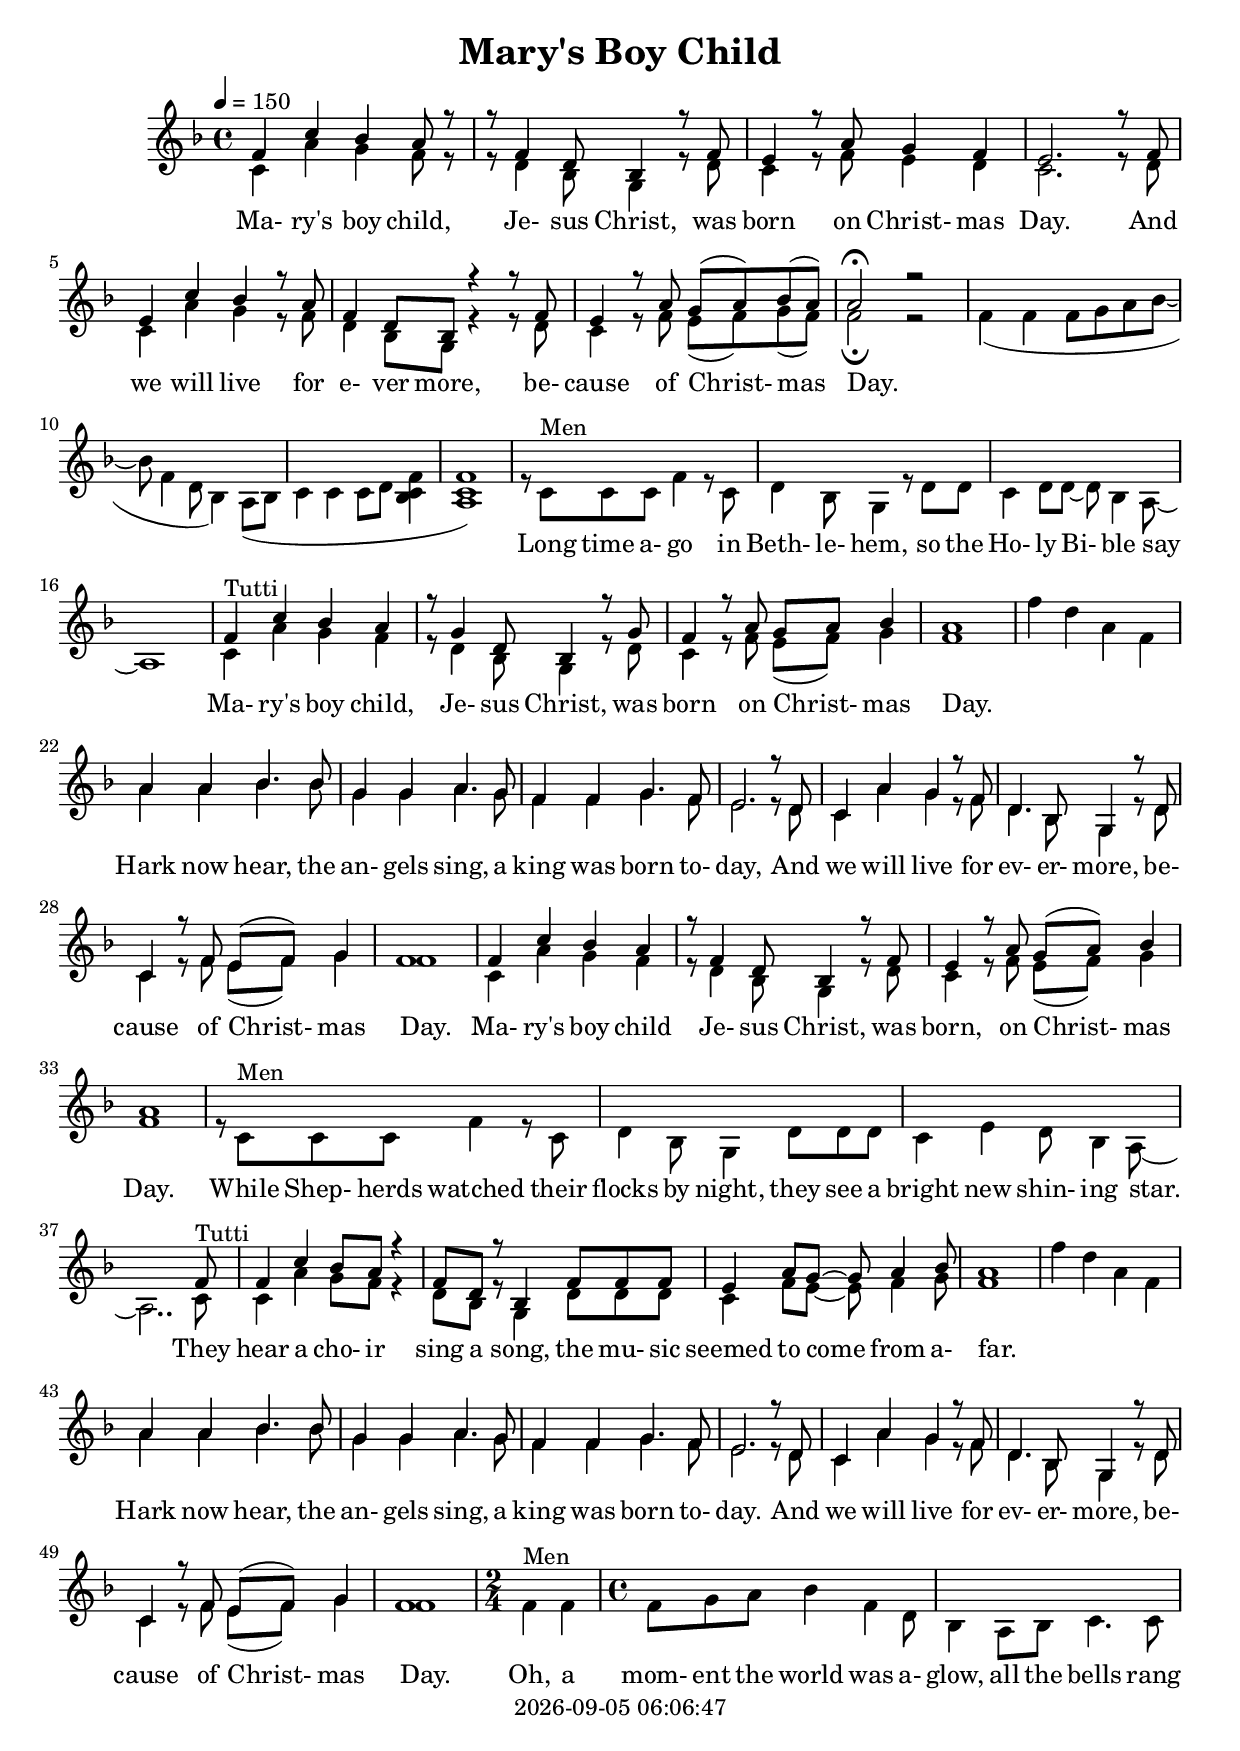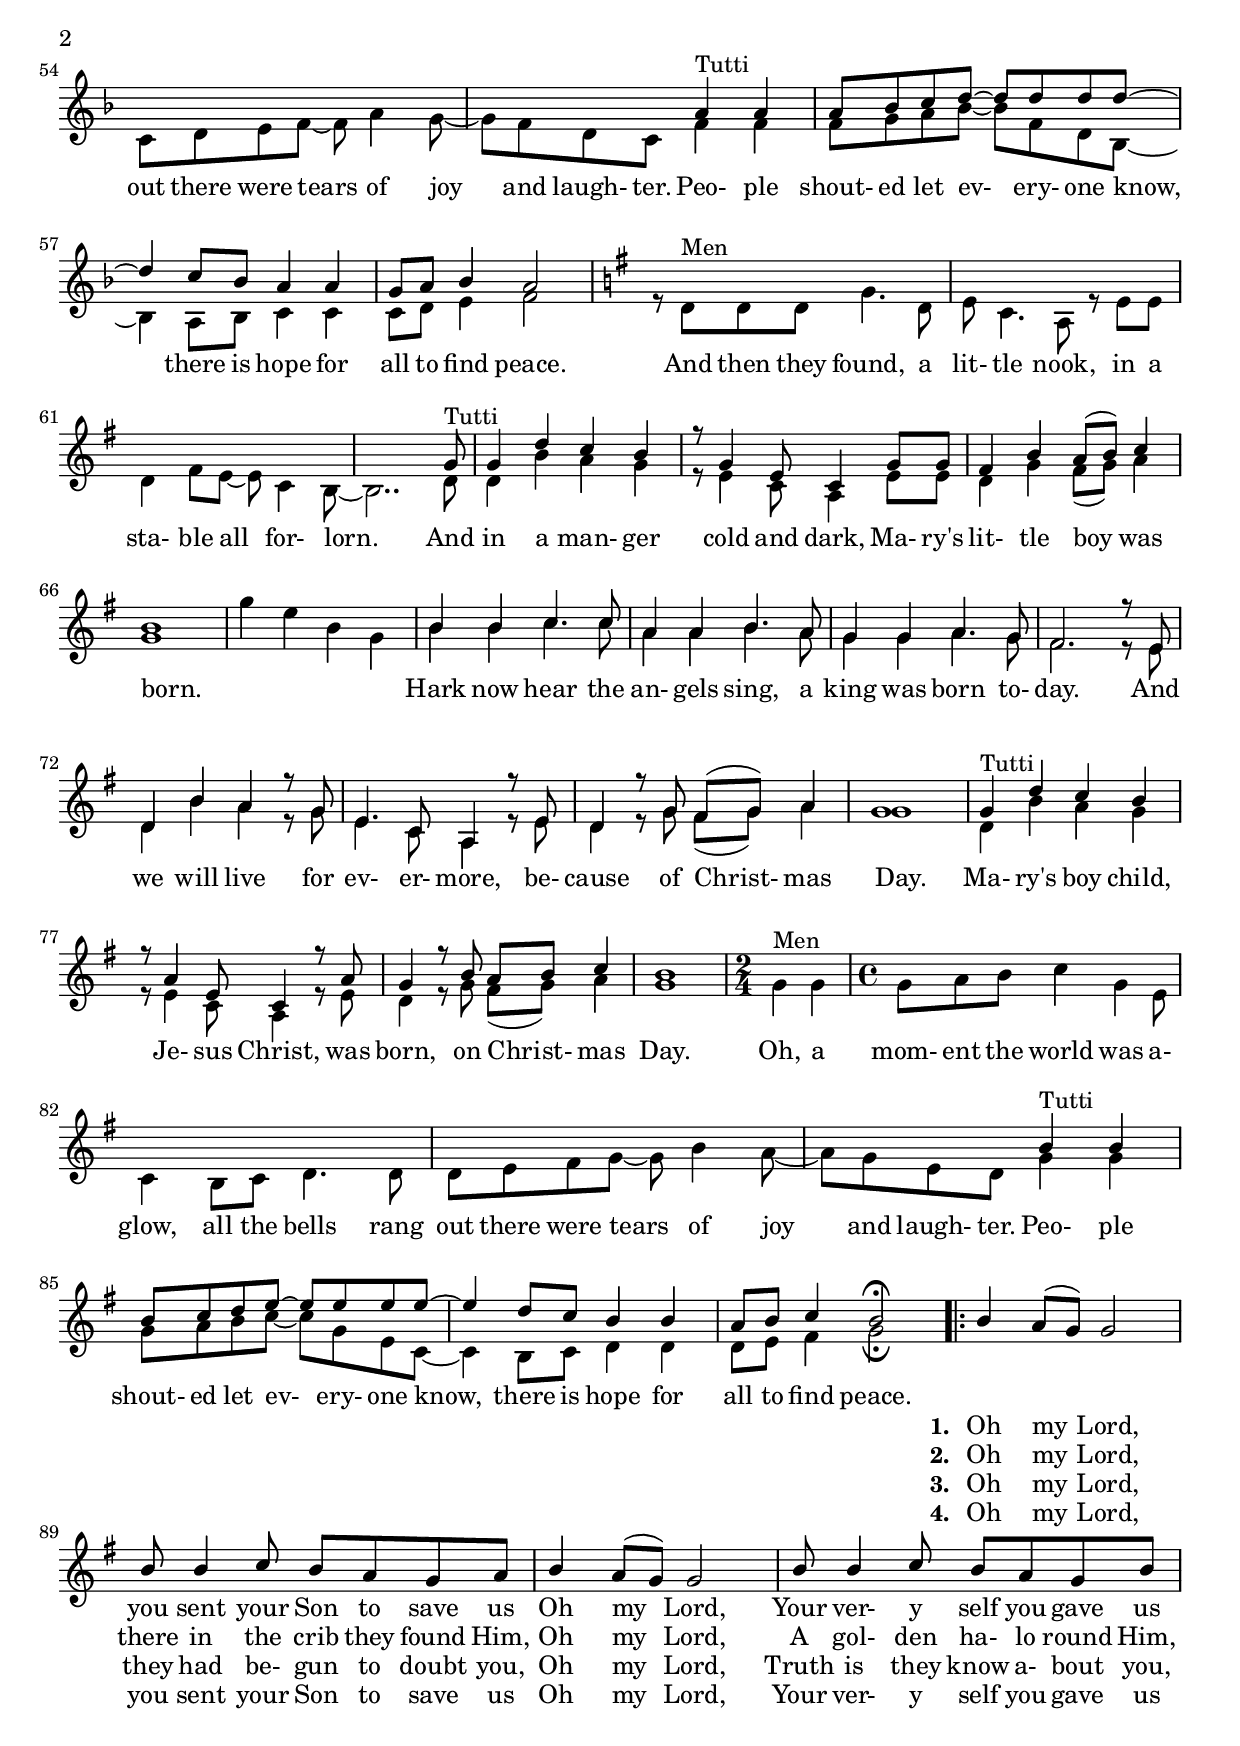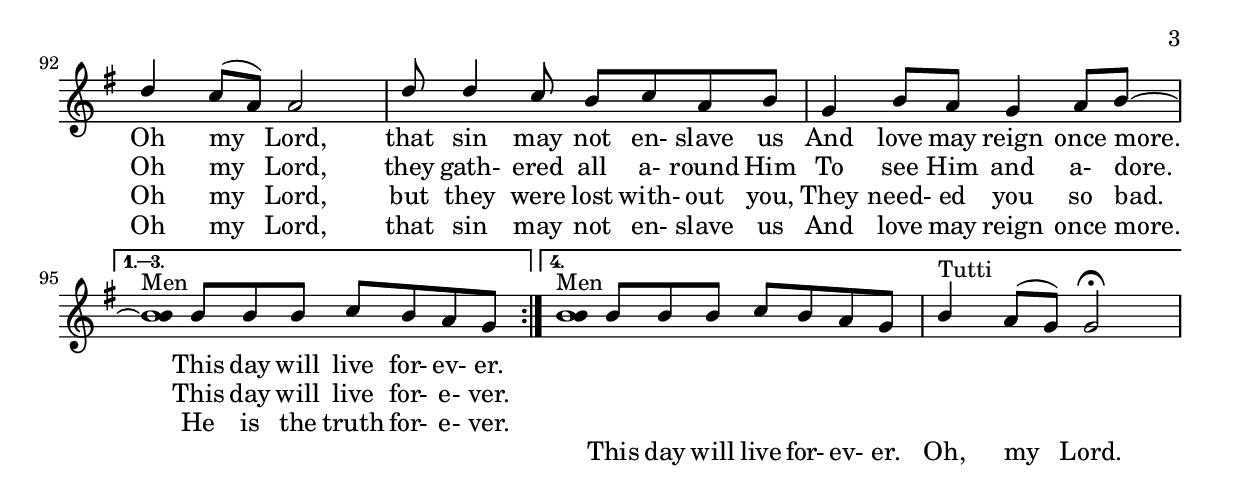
\version "2.13.53"

today = #(strftime "%Y-%m-%d %H:%M:%S" (localtime (current-time)))

global = {
  \key e \major
  \time 4/4
  \tempo 4=150
}

boychildharm = \relative c' {
  e4 b' a gis r8 fis4 cis8 a4 r8 fis' e4 r8 gis fis gis a4 gis1
}

bellsharm = {
  \skip 1
}

harkharm = \relative c'' {
  gis4 gis a4. a8 fis4 fis gis4. fis8 e4 e fis4. e8 dis2. r8 cis b4 gis' fis r8 e cis4. a8 fis4 r8 cis'8 b4 r8 e dis( e) fis4 e1
%  b4 b cis4. cis8 a4 a b4. a8 gis4 gis a4. gis8 fis2. \skip 8*2 \skip 1*2 dis4 r8 gis fis( gis) a4 gis1
}

momentharm = {
  \time 2/4
  \skip 2
  \time 4/4
  \skip 1*3 \skip 2
  gis4 gis gis8 a b cis~cis cis cis cis~cis4 b8 a gis4 gis fis8 gis a4 % gis2
}

harmony = \relative c' {
  e4 b' a gis8 r8 r8 e4 cis8 a4 r8 e' dis4 r8 gis8 fis4 e dis2.
  r8 e dis4 b' a r8 gis e4 cis8 a r4 r8 e'8 dis4 r8 gis8 fis8(gis) a(gis) gis2 \fermata r2
  \skip 1*8
  \boychildharm
  \bellsharm
  \harkharm
  e4 b' a gis r8 e4 cis8 a4 r8 e' dis4 r8 gis fis( gis) a4 gis1
  \skip 1*3 \skip 2.. e8
  e4 b' a8 gis r4 e8 cis r8 a4 e'8 e e dis4 gis8 fis ~ fis gis4 a8 gis1
  \bellsharm
  \harkharm
  \momentharm gis2
  \key fis \major
  \skip 1*3 \skip 8*7
  fis8 fis4 cis' b ais r8 fis4 dis8 b4 fis'8 fis eis4 ais gis8(ais) b4 ais1
  \transpose e fis \relative c'' {
    \bellsharm
    \harkharm
    \boychildharm
    \momentharm gis2_\fermata
  }
%  \skip 1*7
%  r8 ais ais ais b ais gis fis
}

bells = \relative c' {
  e'4 cis gis e
}

boychild = {
  b4^\markup{Tutti} gis' fis e r8 cis4 a8 fis4 r8 cis'8 b4 r8 e8 dis(e) fis4 e1
}

hark = \relative c'' {
  gis4 gis a4. a8 fis4 fis gis4. fis8 e4 e fis4. e8 dis2. r8 cis b4 gis' fis r8 e cis4. a8 fis4 r8 cis'8 b4 r8 e dis( e) fis4 e1
}

moment = {
  \time 2/4
  e4^\markup{Men} e
  \time 4/4
  e8 fis gis a4 e cis8 a4 gis8 a b4. b8 b cis dis e ~ e gis4 fis8 ~ fis e cis b
  e4^\markup{Tutti} e e8 fis gis a ~ a e cis a ~ a4 gis8 a b4 b b8 cis dis4 % e2
}

ohmylord = \relative {
  \repeat volta 4 {
    ais'4 gis8(fis)fis2 ais8 ais4 b8 ais8 gis fis gis ais4 gis8(fis) fis2
    ais8 ais4 b8 ais gis fis ais cis4 b8(gis) gis2
    cis8 cis4 b8 ais b gis ais fis4 ais8 gis fis4 gis8 ais ~
    }
  \alternative {
    {
      <<
	{ais1}
	{ais8^\markup{Men} ais ais ais b ais gis fis}
      >>
    }
    {
      <<
	{ais1}
	{ais8^\markup{Men} ais ais ais b ais gis fis}
      >>
      ais4^\markup{Tutti} gis8(fis) fis2 \fermata
    }
  }
}

melody = \relative c' {
  b4 gis' fis e8 r8 r8 cis4 a8 fis4 r8 cis' b4 r8 e8 dis4 cis b2.
  r8 cis b4 gis' fis r8 e cis4 a8 fis r4 r8 cis'8 b4 r8 e8 dis8(e) fis(e) e2 \fermata r2
  e4(e e8 fis gis a~a e4 cis8 a4) gis8( a b4 b b8 cis <a b e>4 <gis b e>1)
  r8 b^\markup{Men} b b e4 r8 b cis4 a8 fis4 r8 cis'8 cis b4 cis8 cis8~cis a4 gis8 ~ gis1
  \boychild
  \bells
  \hark
  b4 gis' fis e r8 cis4 a8 fis4 r8 cis' b4 r8 e dis( e) fis4 e1
  r8 b^\markup{Men} b b e4 r8 b cis4 a8 fis4 cis'8 cis cis b4 dis cis8 a4 gis8 ~ gis2.. b8^\markup{Tutti} b4 gis' fis8 e r4 cis8 a r8 fis4 cis'8 cis cis b4 e8 dis ~ dis e4 fis8 e1
  \bells
  \hark
  \moment e2
  \key fis \major
  r8 cis^\markup{Men} cis cis fis4. cis8 dis b4. gis8 r dis' dis cis4 eis8 dis ~ dis b4 ais8 ~ ais2..
  cis8^\markup{Tutti} cis4 ais' gis fis r8 dis4 b8 gis4 dis'8 dis cis4 fis eis8(fis) gis4 fis1
  \transpose e fis \relative {
    \bells
    \hark
    \boychild
    \moment e2^\fermata
  }
}

maryslyrics =\lyricmode {
%  \set stanza = "1. "
  Ma- ry's boy child, Je- sus Christ, was born on Christ- mas Day.
  And we will live for e- ver more, be- cause of Christ- mas Day.
  _ _
  Long time a- go in Beth- le- hem, so the Ho- ly Bi- ble say
  Ma- ry's boy child, Je- sus Christ, was born on Christ- mas Day.
  _ _ _ _
  Hark now hear, the an- gels sing, a king was born to- day,
  And we will live for ev- er- more, be- cause of Christ- mas Day.
  Ma- ry's boy child Je- sus Christ, was born, on Christ- mas Day.

  While Shep- herds watched their flocks by night, they see a bright new shin- ing star.
  They hear a cho- ir sing a song, the mu- sic seemed to come from a- far.
  _ _ _ _ Hark now hear, the an- gels sing, a king was born to- day.
  And we will live for ev- er- more, be- cause of Christ- mas Day.

  Oh, a mom- ent the world was a- glow, all the bells rang out there were tears of joy and laugh- ter.
  Peo- ple shout- ed let ev- ery- one know, there is hope for all to find peace.
  And then they found, a lit- tle nook, in a sta- ble all for- lorn.
  And in a man- ger cold and dark, Ma- ry's lit- tle boy was born.
  _ _ _ _
  Hark now hear the an- gels sing, a king was born to- day.
  And we will live for ev- er- more, be- cause of Christ- mas Day.
  Ma- ry's boy child, Je- sus Christ, was born, on Christ- mas Day.

  Oh, a mom- ent the world was a- glow, all the bells rang out there were tears of joy and laugh- ter.
  Peo- ple shout- ed let ev- ery- one know, there is hope for all to find peace.
}

firstverse = \lyricmode {
  \set stanza = "1. "
  Oh my Lord, you sent your Son to save us
  Oh my Lord, Your ver- y self you gave us
  Oh my Lord, that sin may not en- slave us
  And love may reign once more. This day will live for- ev- er.
}

secondverse = \lyricmode {
  \set stanza = "2. "
  Oh my Lord, there in the crib they found Him,
  Oh my Lord, A gol- den ha- lo round Him,
  Oh my Lord, they gath- ered all a- round Him
  To see Him and a- dore. This day will live for- e- ver.
}

thirdverse = \lyricmode {
  \set stanza = "3. "
  Oh my Lord, they had be- gun to doubt you,
  Oh my Lord, Truth is they know a- bout you,
  Oh my Lord, but they were lost with- out you,
  They need- ed you so bad. He is the truth for- e- ver.
}

fourthverse = \lyricmode {
  \set stanza = "4. "
  Oh my Lord, you sent your Son to save us
  Oh my Lord, Your ver- y self you gave us
  Oh my Lord, that sin may not en- slave us
  And love may reign once more.
  _ _ _ _ _ _ _ _
  This day will live for- ev- er.
  Oh, my Lord.
}

Mmaryslyrics =\lyricmode {
  "Ma" "ry's " "boy " "child, " "Je" "sus " "Christ, " "was " "born " "on " "Christ" "mas " "Day."
  "/And " "we " "will " "live " "for " "e" "ver " "more, " "be" "cause " "of " "Christ" "mas " "Day."
  "" ""
  "/Long " "time " "a" "go " "in " "Beth" "le" "hem, " "so " "the " "Ho" "ly " "Bi" "ble " "say"
  "/Ma" "ry's " "boy " "child, " "Je" "sus " "Christ, " "was " "born " "on " "Christ" "mas " "Day."
  "" "" "" ""
  "/Hark " "now " "hear, " "the " "an" "gels " "sing, " "a " "king " "was " "born " "to" "day,"
  "/And " "we " "will " "live " "for " "ev" "er" "more, " "be" "cause " "of " "Christ" "mas " "Day."
  "/Ma" "ry's " "boy " "child " "Je" "sus " "Christ, " "was " "born, " "on " "Christ" "mas " "Day."

  "/While " "Shep" "herds " "watched " "their " "flocks " "by " "night, " "they " "see " "a " "bright " "new " "shin" "ing " "star."
  "/They " "hear " "a " "cho" "ir " "sing " "a " "song, " "the " "mu" "sic " "seemed " "to " "come " "from " "a" "far."
  "" "" "" ""
  "/Hark " "now " "hear, " "the " "an" "gels " "sing, " "a " "king " "was " "born " "to" "day."
  "/And " "we " "will " "live " "for " "ev" "er" "more, " "be" "cause " "of " "Christ" "mas " "Day."

  "/Oh, " "a " "mom" "ent " "the " "world " "was " "a" "glow, " "all " "the " "bells " "rang " "out " "there " "were " "tears " "of " "joy " "and " "laugh" "ter."
  "/Peo" "ple " "shout" "ed " "let " "ev" "ery" "one " "know, " "there " "is " "hope " "for " "all " "to " "find " "peace."
  "/And " "then " "they " "found, " "a " "lit" "tle " "nook, " "in " "a " "sta" "ble " "all " "for" "lorn."
  "/And " "in " "a " "man" "ger " "cold " "and " "dark, " "Ma" "ry's " "lit" "tle " "boy " "was " "born."
  "" "" "" ""
  "/Hark " "now " "hear " "the " "an- " "gels " "sing, " "a " "king " "was " "born " "to" "day."
  "/And " "we " "will " "live " "for " "ev" "er" "more, " "be" "cause " "of " "Christ" "mas " "Day."
  "/Ma" "ry's " "boy " "child, " "Je" "sus " "Christ, " "was " "born, " "on " "Christ" "mas " "Day."

  "\Oh, " "a " "mom" "ent " "the " "world " "was " "a" "glow, "
  "/all " "the " "bells " "rang " "out "
  "/there " "were " "tears " "of " "joy " "and " "laugh" "ter."
  "/Peo" "ple " "shout" "ed " "let " "ev" "ery" "one " "know, "
  "/There " "is " "hope " "for " "all " "to " "find " "peace."
}

Mfirstverse = \lyricmode {
  "\Oh " "my " "Lord, " "you " "sent " "your " "Son " "to " "save " "us"
  "/Oh " "my " "Lord, " "Your " "ver" "y " "self " "you " "gave " "us"
  "/Oh " "my " "Lord, " "that " "sin " "may " "not " "en" "slave " "us"
  "/And " "love " "may " "reign " "once " "more. " "This " "day " "will " "live " "for" "ev" "er."
}

Msecondverse = \lyricmode {
  "\Oh " "my " "Lord, " "there " "in " "the " "crib " "they " "found " "Him,"
  "/Oh " "my " "Lord, " "A " "gol" "den " "ha" "lo " "round " "Him,"
  "/Oh " "my " "Lord, " "they " "gath" "ered " "all " "a" "round " "Him"
  "/To " "see " "Him " "and " "a" "dore. " "This " "day " "will " "live " "for" "e" "ver."
}

Mthirdverse = \lyricmode {
  "\Oh " "my " "Lord, " "they " "had " "be" "gun " "to " "doubt " "you,"
  "/Oh " "my " "Lord, " "Truth " "is " "they " "know " "a" "bout " "you,"
  "/Oh " "my " "Lord, " "but " "they " "were " "lost " "with" "out " "you,"
  "/They " "need" "ed " "you " "so " "bad. " "He " "is " "the " "truth " "for" "e" "ver."
}

Mfourthverse = \lyricmode {
  "\Oh " "my " "Lord, " "you " "sent " "your " "Son " "to " "save " "us"
  "/Oh " "my " "Lord, " "Your " "ver" "y " "self " "you " "gave " "us"
  "/Oh " "my " "Lord, " "that " "sin " "may " "not " "en" "slave " "us"
  "/And " "love " "may " "reign " "once " "more."
  "/This " "day " "will " "live " "for" "ev" "er."
  "/Oh, " "my " "Lord."
}

\book
{
  \header
  {
    title = "Mary's Boy Child"
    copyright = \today
  }
  \score
  {
    \context ChoirStaff
    <<
      \context Staff = all
      {
	<<
	  \context Voice =
	  harmony { \voiceOne << \transpose e f {\global \harmony} >> }
	  \context Voice =
	  melody { \voiceTwo << \transpose e f {\global \melody} >> }
	>>
	\context Voice =
	ohmylord { \voiceOne << \transpose e f \ohmylord >> }
      }
      \context Lyrics = maryslyrics {
	\lyricsto melody \maryslyrics
      }
      \context Lyrics = firstverse \lyricsto ohmylord \firstverse
      \context Lyrics = secondverse \lyricsto ohmylord \secondverse
      \context Lyrics = thirdverse \lyricsto ohmylord \thirdverse
      \context Lyrics = fourthverse \lyricsto ohmylord \fourthverse
    >>
    
    \layout {
      \context {
				% a little smaller so lyrics
				% can be closer to the staff
	\Staff \override VerticalAxisGroup #'minimum-Y-extent = #'(-3 . 3)
      }
    }
  }
  \score {
    \unfoldRepeats {

      \context ChoirStaff
      <<
        \context Staff = all
        {
	  \context Voice = harmony <<
	    \set Staff.midiInstrument = #"flute"
	    { \voiceOne << \transpose e f {\global \harmony} >> }
	  >>
	}
	\context Staff = melody {
	  \context Voice = melody <<
	    \set Staff.midiInstrument = #"clarinet"
	    { \voiceTwo << \transpose e f {\global \melody} >> }
	  >>
	  \context Voice =
	  ohmylord { \voiceOne << \transpose e f \ohmylord >> }
        }
        \context Lyrics = maryslyrics {
	  \lyricsto melody \Mmaryslyrics
        }
        \context Lyrics = firstverse \lyricsto ohmylord { \Mfirstverse \Msecondverse \Mthirdverse \Mfourthverse }
      >>
    }
    \midi {
    }
  }
}
